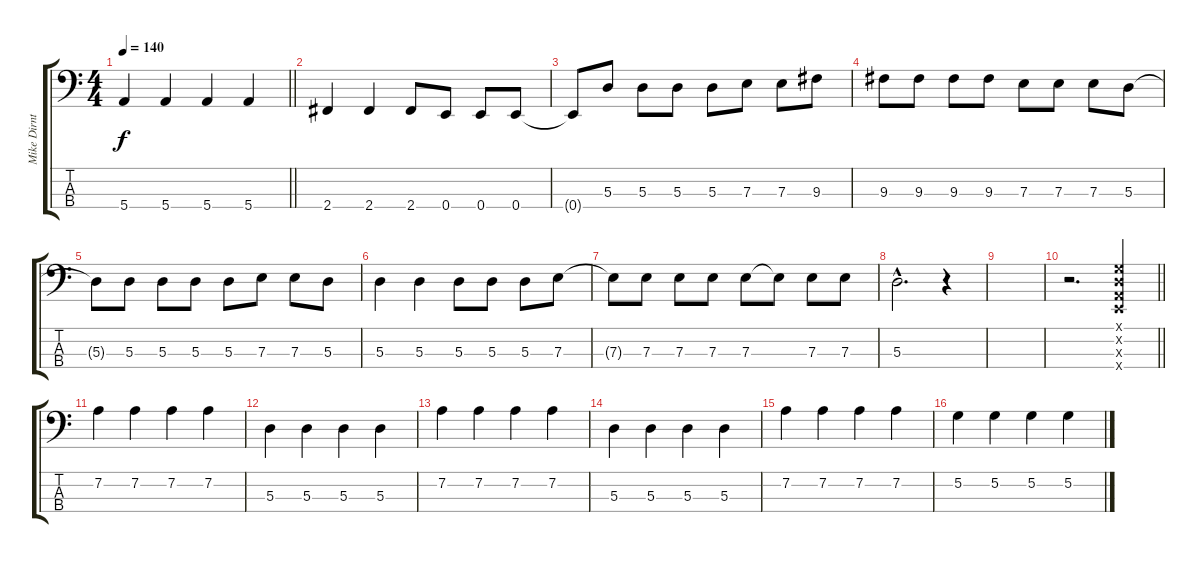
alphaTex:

\track ("Mike Dirnt" "Mike Dirnt") {instrument electricbassfinger}
\staff {score tabs}
\tuning (G2 D2 A1 E1) {hide}
\ts (4 4)
\tempo 140
\clef f4
\barLineRight lightlight
\ks c
5.4.4{dy f} 5.4.4 5.4.4 5.4.4 |
2.4.4 2.4.4 2.4.8 0.4.8 0.4.8 0.4.8 |
0.4{t}.8 5.3.8 5.3.8 5.3.8 5.3.8 7.3.8 7.3.8 9.3.8 |
9.3.8 9.3.8 9.3.8 9.3.8 7.3.8 7.3.8 7.3.8 5.3.8 |
5.3{t}.8 5.3.8 5.3.8 5.3.8 5.3.8 7.3.8 7.3.8 5.3.8 |
5.3.4 5.3.4 5.3.8 5.3.8 5.3.8 7.3.8 |
7.3{t}.8 7.3.8 7.3.8 7.3.8 7.3.8 7.3{t}.8 7.3.8 7.3.8 |
5.3{hac}.2{d} r.4 |
|
\barLineRight lightlight
r.2{d} (0.1{x} 0.2{x} 0.3{x} 0.4{x}).4 |
7.2.4 7.2.4 7.2.4 7.2.4 |
5.3.4 5.3.4 5.3.4 5.3.4 |
7.2.4 7.2.4 7.2.4 7.2.4 |
5.3.4 5.3.4 5.3.4 5.3.4 |
7.2.4 7.2.4 7.2.4 7.2.4 |
5.2.4 5.2.4 5.2.4 5.2.4
